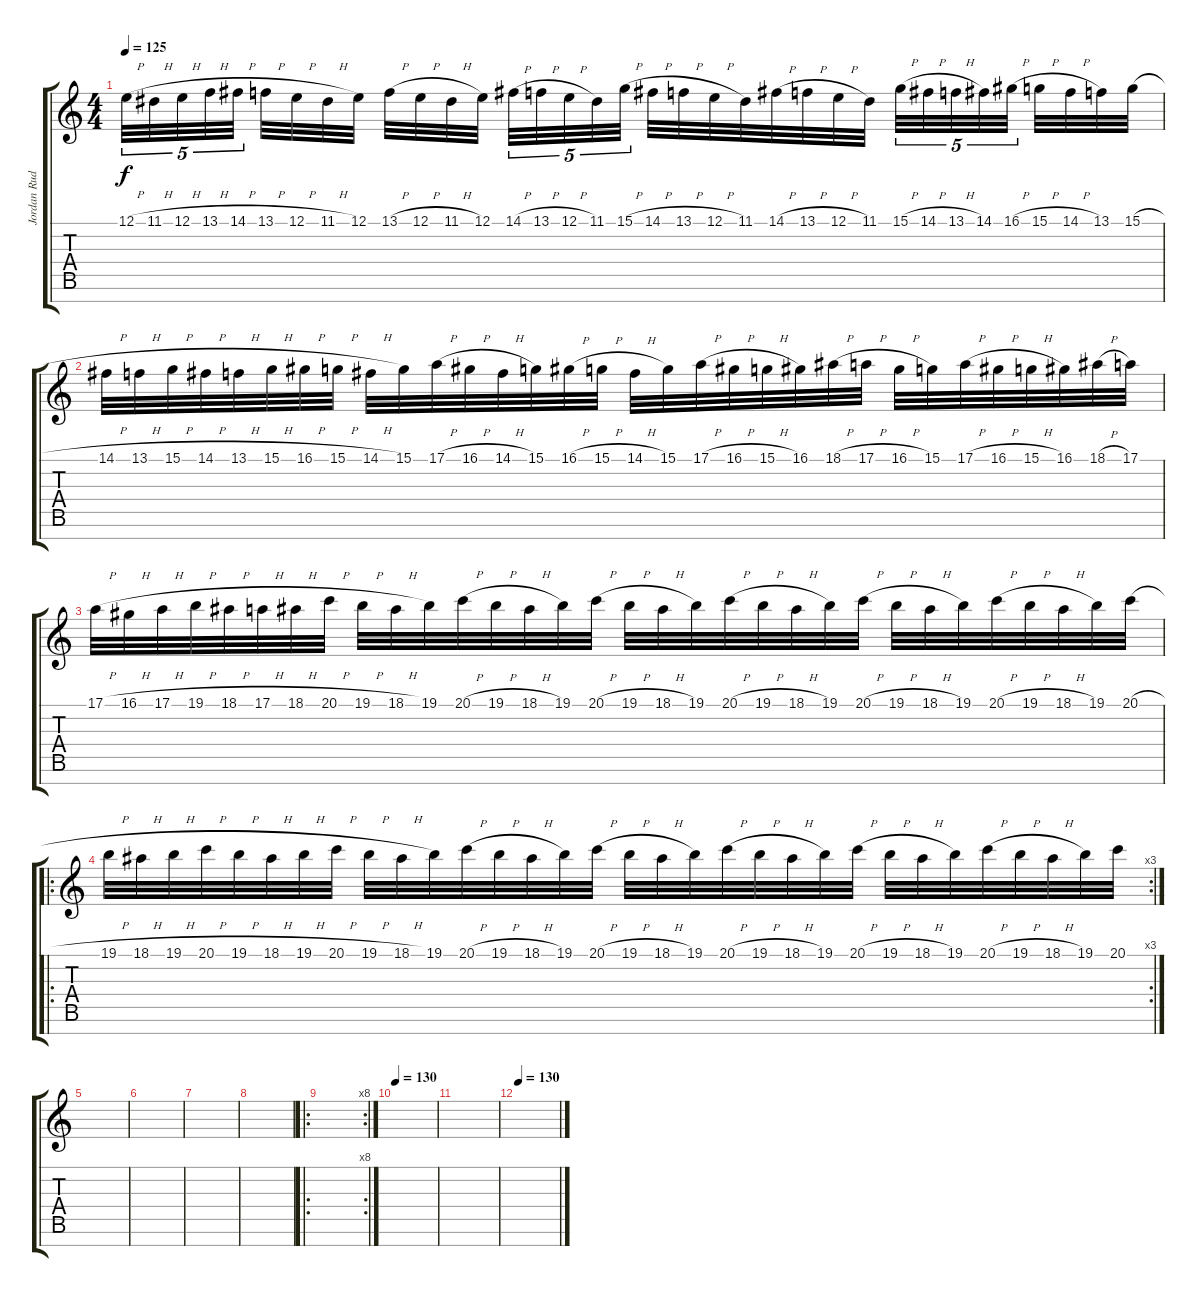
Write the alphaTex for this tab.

\track ("Jordan Rudess" "Jordan Rud") {instrument lead1square}
\staff {score tabs}
\tuning (E4 B3 G3 D3 A2 E2 B1) {hide}
\ts (4 4)
\tempo 125
\clef g2
\ks c
12.1{h}.32{tu (5 4) dy f} 11.1{h}.32{tu (5 4)} 12.1{h}.32{tu (5 4)} 13.1{h}.32{tu (5 4)} 14.1{h}.32{tu (5 4)} 13.1{h}.32 12.1{h}.32 11.1{h}.32 12.1.32 13.1{h}.32 12.1{h}.32 11.1{h}.32 12.1.32 14.1{h}.32{tu (5 4)} 13.1{h}.32{tu (5 4)} 12.1{h}.32{tu (5 4)} 11.1.32{tu (5 4)} 15.1{h}.32{tu (5 4)} 14.1{h}.32 13.1{h}.32 12.1{h}.32 11.1.32 14.1{h}.32 13.1{h}.32 12.1{h}.32 11.1.32 15.1{h}.32{tu (5 4)} 14.1{h}.32{tu (5 4)} 13.1{h}.32{tu (5 4)} 14.1.32{tu (5 4)} 16.1{h}.32{tu (5 4)} 15.1{h}.32 14.1{h}.32 13.1.32 15.1{h}.32 |
14.1{h}.32 13.1{h}.32 15.1{h}.32 14.1{h}.32 13.1{h}.32 15.1{h}.32 16.1{h}.32 15.1{h}.32 14.1{h}.32 15.1.32 17.1{h}.32 16.1{h}.32 14.1{h}.32 15.1.32 16.1{h}.32 15.1{h}.32 14.1{h}.32 15.1.32 17.1{h}.32 16.1{h}.32 15.1{h}.32 16.1.32 18.1{h}.32 17.1{h}.32 16.1{h}.32 15.1.32 17.1{h}.32 16.1{h}.32 15.1{h}.32 16.1.32 18.1{h}.32 17.1.32 |
17.1{h}.32 16.1{h}.32 17.1{h}.32 19.1{h}.32 18.1{h}.32 17.1{h}.32 18.1{h}.32 20.1{h}.32 19.1{h}.32 18.1{h}.32 19.1.32 20.1{h}.32 19.1{h}.32 18.1{h}.32 19.1.32 20.1{h}.32 19.1{h}.32 18.1{h}.32 19.1.32 20.1{h}.32 19.1{h}.32 18.1{h}.32 19.1.32 20.1{h}.32 19.1{h}.32 18.1{h}.32 19.1.32 20.1{h}.32 19.1{h}.32 18.1{h}.32 19.1.32 20.1{h}.32 |
\ro
\rc 3
19.1{h}.32 18.1{h}.32 19.1{h}.32 20.1{h}.32 19.1{h}.32 18.1{h}.32 19.1{h}.32 20.1{h}.32 19.1{h}.32 18.1{h}.32 19.1.32 20.1{h}.32 19.1{h}.32 18.1{h}.32 19.1.32 20.1{h}.32 19.1{h}.32 18.1{h}.32 19.1.32 20.1{h}.32 19.1{h}.32 18.1{h}.32 19.1.32 20.1{h}.32 19.1{h}.32 18.1{h}.32 19.1.32 20.1{h}.32 19.1{h}.32 18.1{h}.32 19.1.32 20.1.32 |
|
|
|
|
\ro
\rc 8
|
\tempo 130
|
|
\tempo (130 0.020833333333333332)
